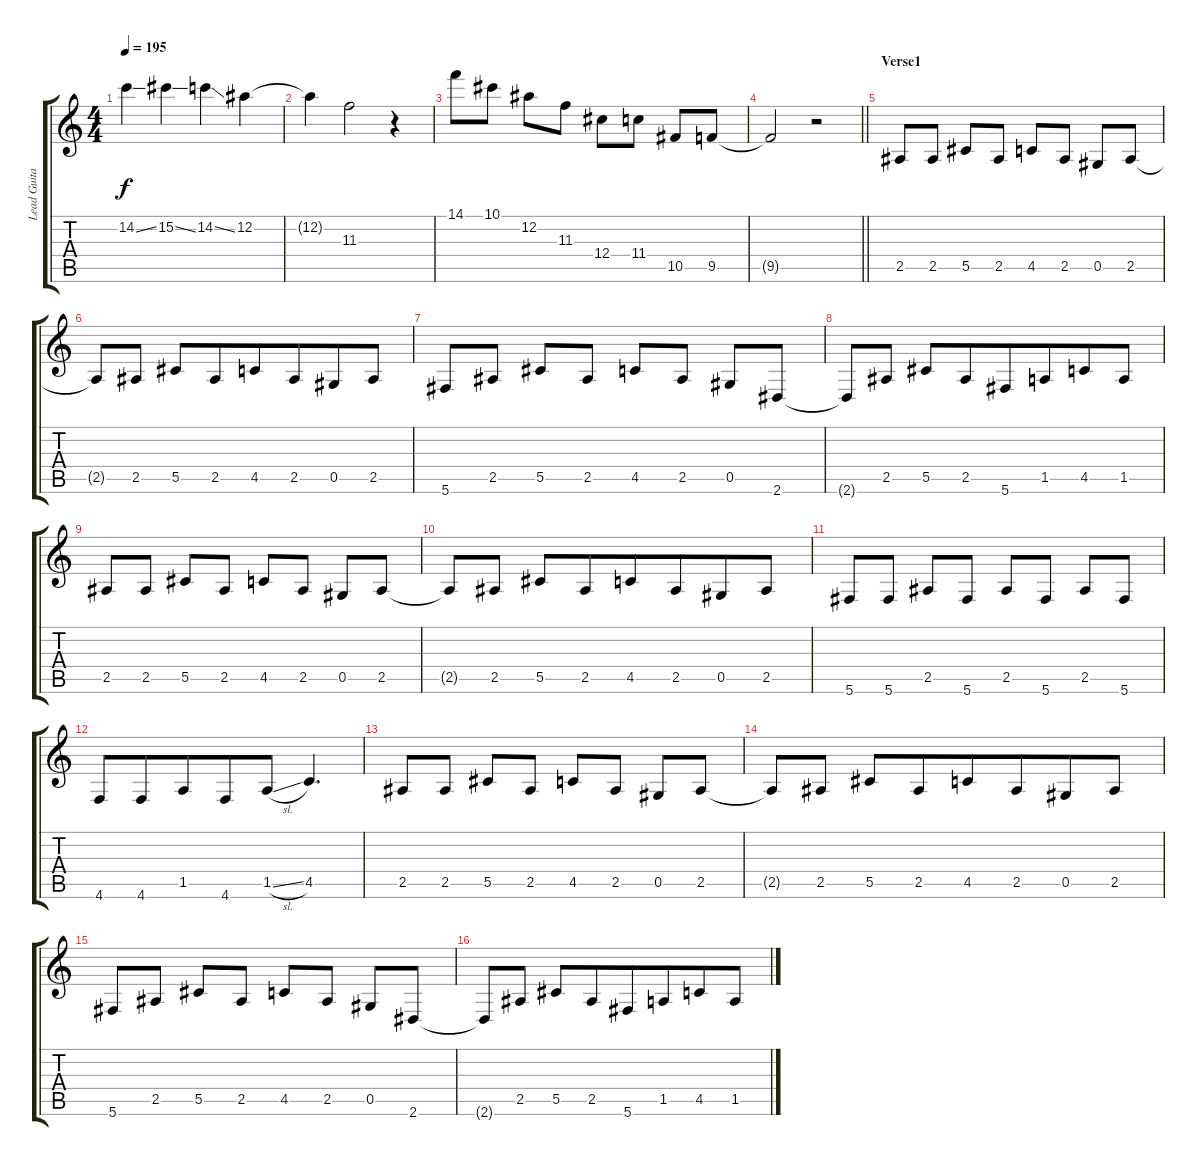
\track ("Lead Guitar" "Lead Guita") {instrument distortionguitar}
\staff {score tabs}
\tuning (Eb4 Bb3 Gb3 Db3 Ab2 Db2) {hide}
\ts (4 4)
\tempo 195
\clef g2
\ks c
14.2{ss}.4{dy f} 15.2{ss}.4{beam merge} 14.2{ss}.4{beam merge} 12.2.4 |
12.2{t}.4 11.3.2 r.4 |
14.1.8 10.1.8 12.2.8 11.3.8 12.4.8 11.4.8 10.5.8 9.5.8 |
\barLineRight lightlight
9.5{t}.2 r.2 |
\section ("" "Verse1")
2.5.8 2.5.8 5.5.8 2.5.8 4.5.8 2.5.8 0.5.8 2.5.8 |
2.5{t}.8 2.5.8 5.5.8{beam merge} 2.5.8{beam merge} 4.5.8 2.5.8{beam merge} 0.5.8{beam merge} 2.5.8 |
5.6.8 2.5.8 5.5.8 2.5.8 4.5.8 2.5.8 0.5.8 2.6.8 |
2.6{t}.8 2.5.8 5.5.8{beam merge} 2.5.8{beam merge} 5.6.8 1.5.8{beam merge} 4.5.8{beam merge} 1.5.8 |
2.5.8 2.5.8 5.5.8 2.5.8 4.5.8 2.5.8 0.5.8 2.5.8 |
2.5{t}.8 2.5.8 5.5.8{beam merge} 2.5.8{beam merge} 4.5.8 2.5.8{beam merge} 0.5.8{beam merge} 2.5.8 |
5.6.8{beam merge} 5.6.8 2.5.8{beam merge} 5.6.8 2.5.8 5.6.8 2.5.8 5.6.8 |
4.6.8{beam merge} 4.6.8{beam merge} 1.5.8 4.6.8{beam merge} 1.5{sl}.8 4.5.4{d} |
2.5.8 2.5.8 5.5.8 2.5.8 4.5.8 2.5.8 0.5.8 2.5.8 |
2.5{t}.8 2.5.8 5.5.8{beam merge} 2.5.8{beam merge} 4.5.8 2.5.8{beam merge} 0.5.8{beam merge} 2.5.8 |
5.6.8 2.5.8 5.5.8 2.5.8 4.5.8 2.5.8 0.5.8 2.6.8 |
2.6{t}.8 2.5.8 5.5.8{beam merge} 2.5.8{beam merge} 5.6.8 1.5.8{beam merge} 4.5.8{beam merge} 1.5.8
